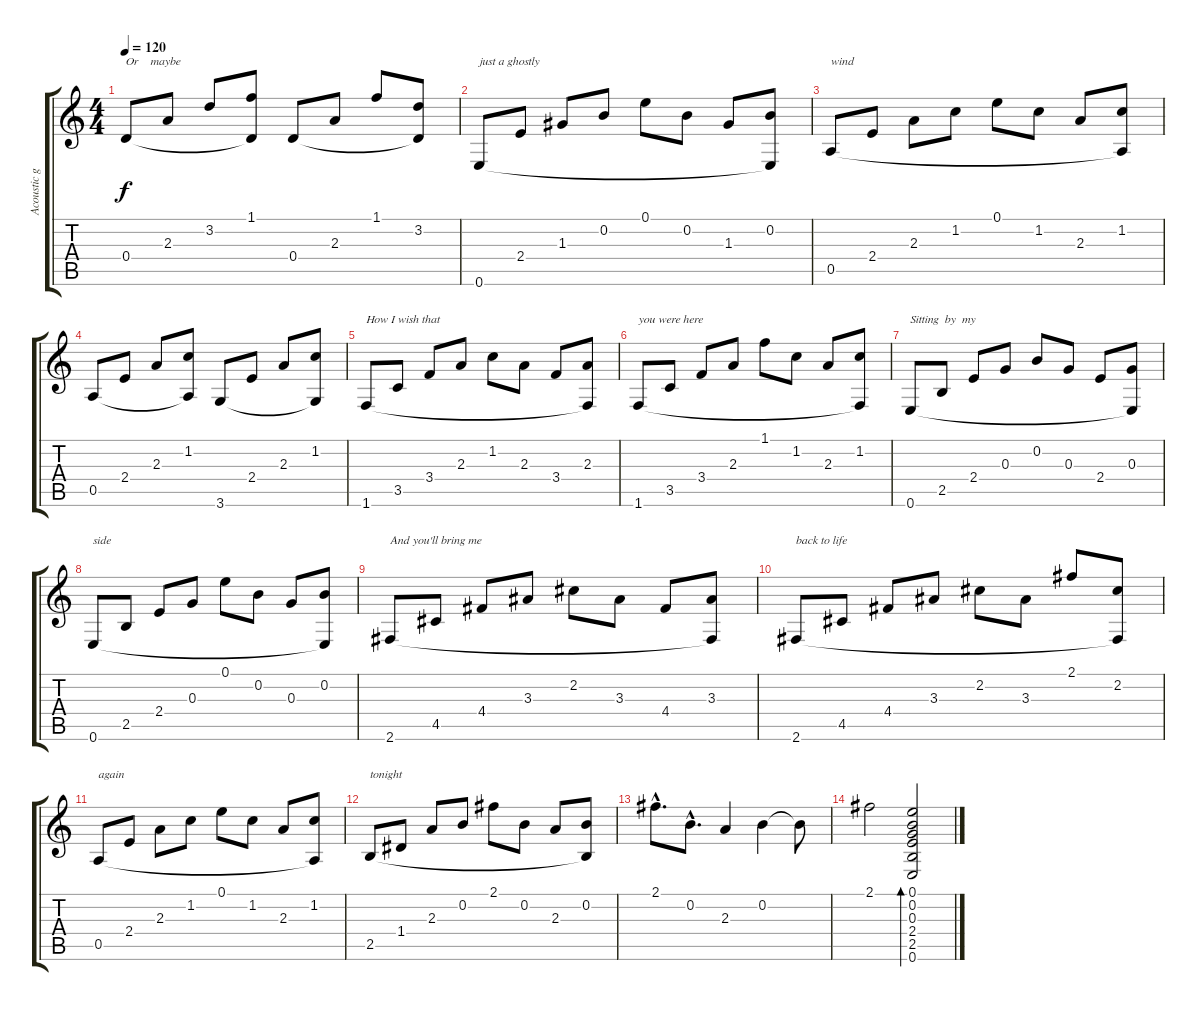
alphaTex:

\track ("Acoustic guitar" "Acoustic g") {instrument acousticguitarnylon}
\staff {score tabs}
\tuning (E4 B3 G3 D3 A2 E2) {hide}
\ts (4 4)
\tempo 120
\clef g2
\ks c
0.4.8{txt "Or    maybe " dy f} 2.3.8 3.2.8 (1.1 0.4{t}).8 0.4.8 2.3.8 1.1.8 (3.2 0.4{t}).8 |
0.6.8{txt "just a ghostly"} 2.4.8 1.3.8 0.2.8 0.1.8 0.2.8 1.3.8 (0.2 0.6{t}).8 |
0.5.8{txt "wind"} 2.4.8 2.3.8 1.2.8 0.1.8 1.2.8 2.3.8 (1.2 0.5{t}).8 |
0.5.8 2.4.8 2.3.8 (1.2 0.5{t}).8 3.6.8 2.4.8 2.3.8 (1.2 3.6{t}).8 |
1.6.8{txt "How I wish that "} 3.5.8 3.4.8 2.3.8 1.2.8 2.3.8 3.4.8 (2.3 1.6{t}).8 |
1.6.8{txt "you were here"} 3.5.8 3.4.8 2.3.8 1.1.8 1.2.8 2.3.8 (1.2 1.6{t}).8 |
0.6.8{txt "Sitting  by  my "} 2.5.8 2.4.8 0.3.8 0.2.8 0.3.8 2.4.8 (0.3 0.6{t}).8 |
0.6.8{txt "side"} 2.5.8 2.4.8 0.3.8 0.1.8 0.2.8 0.3.8 (0.2 0.6{t}).8 |
2.6.8{txt "And you'll bring me"} 4.5.8 4.4.8 3.3.8 2.2.8 3.3.8 4.4.8 (3.3 2.6{t}).8 |
2.6.8{txt "back to life"} 4.5.8 4.4.8 3.3.8 2.2.8 3.3.8 2.1.8 (2.2 2.6{t}).8 |
0.5.8{txt "again"} 2.4.8 2.3.8 1.2.8 0.1.8 1.2.8 2.3.8 (1.2 0.5{t}).8 |
2.5.8{txt "tonight"} 1.4.8 2.3.8 0.2.8 2.1.8 0.2.8 2.3.8 (0.2 2.5{t}).8 |
2.1{hac}.8{d} 0.2{hac}.8{d} 2.3.4 0.2.4 0.2{t}.8 |
2.1.2 (0.1 0.2 0.3 2.4 2.5 0.6).2{bd 240}
